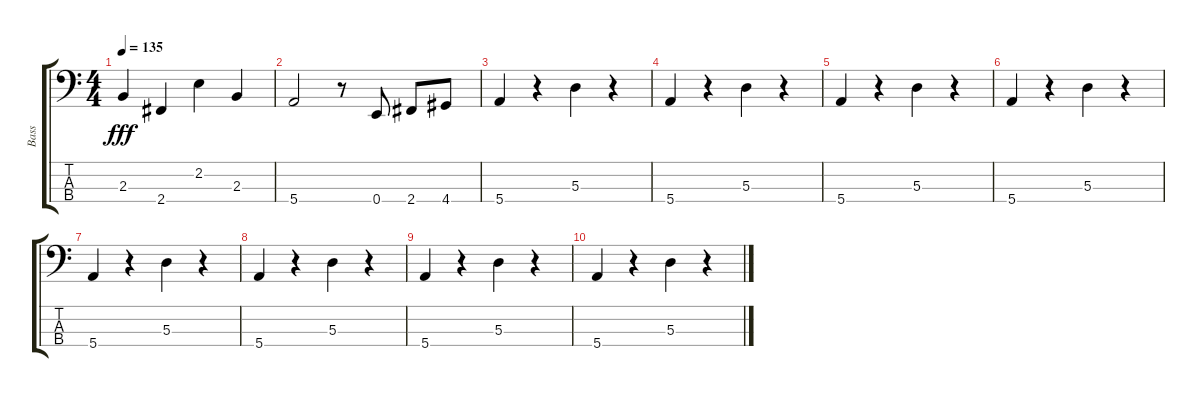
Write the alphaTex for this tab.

\track ("Bass" "Bass") {instrument electricguitarmuted}
\staff {score tabs}
\tuning (G2 D2 A1 E1) {hide}
\ts (4 4)
\tempo 135
\clef f4
\ks c
2.3.4{dy fff} 2.4.4 2.2.4 2.3.4 |
5.4.2{volume 0 instrument electricguitarmuted} r.8 0.4.8 2.4.8 4.4.8 |
5.4.4 r.4 5.3.4 r.4 |
5.4.4 r.4 5.3.4 r.4 |
5.4.4 r.4 5.3.4 r.4 |
5.4.4 r.4 5.3.4 r.4 |
5.4.4 r.4 5.3.4 r.4 |
5.4.4 r.4 5.3.4 r.4 |
5.4.4 r.4 5.3.4 r.4 |
5.4.4 r.4 5.3.4 r.4
